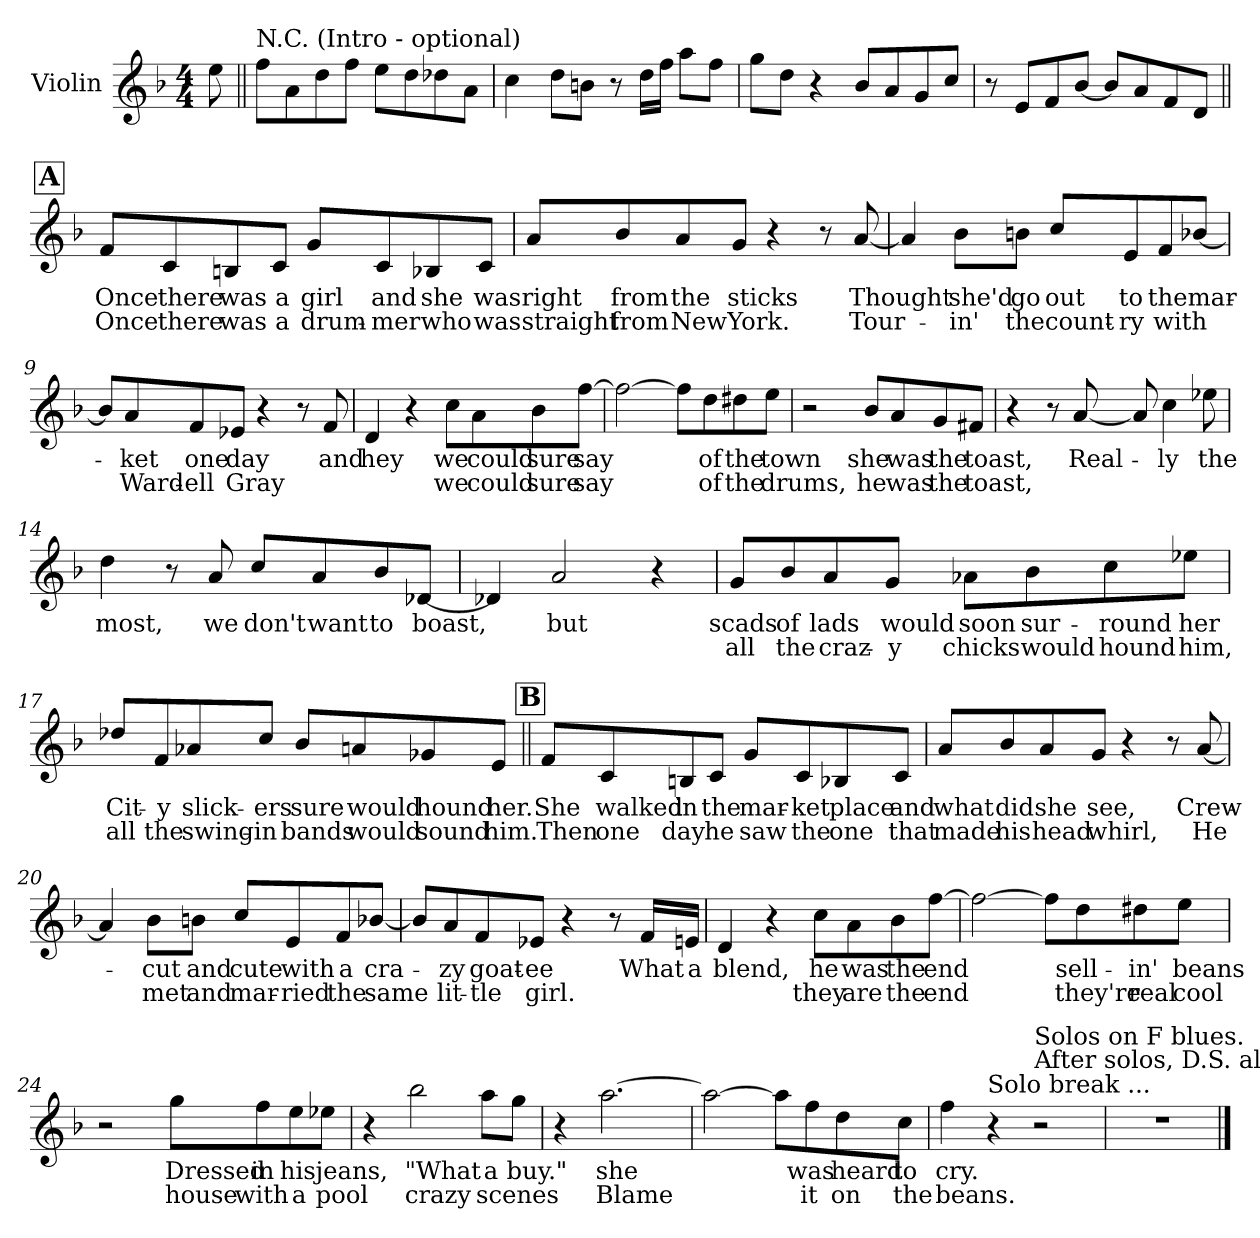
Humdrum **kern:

**kern	**text	**text
*part1	*part1	*part1
*staff1	*staff1	*staff1
*I"Violin	*	*
*I'Vln	*	*
*clefG2	*	*
*k[b-]	*	*
*F:	*	*
*M4/4	*	*
=1	=1	=1
8ee\	.	.
=2||	=2||	=2||
!LO:TX:a:t=N.C. (Intro - optional)	!	!
8ff\L	.	.
8a\	.	.
8dd\	.	.
8ff\J	.	.
8ee\L	.	.
8dd\	.	.
8dd-X\	.	.
8a\J	.	.
=3	=3	=3
4cc\	.	.
8dd\L	.	.
8bn\J	.	.
8r	.	.
16dd\L	.	.
16ff\J	.	.
8aa\L	.	.
8ff\J	.	.
=4	=4	=4
8gg\L	.	.
8dd\J	.	.
4r	.	.
8b-/L	.	.
8a/	.	.
8g/	.	.
8cc/J	.	.
=5	=5	=5
8r	.	.
8e/L	.	.
8f/	.	.
[8b-/J	.	.
8b-/L]	.	.
8a/	.	.
8f/	.	.
8d/J	.	.
!!LO:LB:g=z
!!LO:REH:place=s1:a:t=A
=6||	=6||	=6||
8f/L	Once	Once
8c/	there	there
8Bn/	was	was
8c/J	a	a
8g/L	girl	drum-
8c/	and	-mer
8B-X/	she	who
8c/J	was	was
=7	=7	=7
8a/L	right	straight
8b-/	from	from
8a/	the	New
8g/J	sticks	York.
4r	.	.
8r	.	.
[8a/	Thought	Tour-
!!LO:LB:g=z
=8	=8	=8
4a/]	.	.
8b-\L	she'd	-in'
8bn\J	go	the
8cc/L	out	count-
8e/	to	-ry
8f/	the	with
[8b-X/J	mar-	.
=9	=9	=9
8b-/L]	.	.
8a/	-ket	-Ward-
8f/	one	-ell
8e-X/J	day	Gray
4r	.	.
8r	.	.
8f/	and	.
=10	=10	=10
4d/	hey	.
4r	.	.
8cc\L	we	we
8a\	could	could
8b-\	sure	sure
[8ff\J	say	say
!!LO:LB:g=z
=11	=11	=11
2ff\_	.	.
8ff\L]	.	.
8dd\	of	of
8dd#X\	the	the
8ee\J	town	drums,
=12	=12	=12
2r	.	.
8b-/L	she	he
8a/	was	was
8g/	the	the
8f#X/J	toast,	toast,
=13	=13	=13
4r	.	.
8r	.	.
[8a/	Real-	.
8a/]	.	.
4cc\	-ly	.
8ee-X\	the	.
!!LO:LB:g=z
=14	=14	=14
4dd\	most,	.
8r	.	.
8a/	we	.
8cc/L	don't	.
8a/	want	.
8b-/	to	.
[8d-X/J	boast,	.
=15	=15	=15
4d-X/]	.	.
2a/	but	.
4r	.	.
=16	=16	=16
8g/L	scads	all
8b-/	of	the
8a/	lads	craz-
8g/J	would	-y
8a-X\L	soon	chicks
8b-\	sur-	would
8cc\	-round	hound
8ee-X\J	her	him,
!!LO:LB:g=z
=17	=17	=17
8dd-X/L	Cit-	all
8f/	-y	the
8a-X/	slick-	swing-
8cc/J	-ers	-in
8b-/L	sure	bands
8an/	would	would
8g-X/	hound	sound
8e/J	her.	him.
!!LO:REH:place=s1:a:t=B
=18||	=18||	=18||
8f/L	She	Then
8c/	walked	one
8Bn/	in	day
8c/J	the	he
8g/L	mar-	saw
8c/	-ket	the
8B-X/	place	one
8c/J	and	that
!!LO:LB:g=z
=19	=19	=19
8a/L	what	made
8b-/	did	his
8a/	she	head
8g/J	see,	whirl,
4r	.	.
8r	.	.
[8a/	Crew-	He
=20	=20	=20
4a/]	.	.
8b-\L	-cut	met
8bn\J	and	and
8cc/L	cute	mar-
8e/	with	-ried
8f/	a	the
[8b-X/J	cra-	same
=21	=21	=21
8b-/L]	.	.
8a/	-zy	lit-
8f/	goat-	-tle
8e-X/J	-ee	girl.
4r	.	.
8r	.	.
16f/L	What	.
16en/J	a	.
!!LO:LB:g=z
=22	=22	=22
4d/	blend,	.
4r	.	.
8cc\L	he	they
8a\	was	are
8b-\	the	the
[8ff\J	end	end
=23	=23	=23
2ff\_	.	.
8ff\L]	.	.
8dd\	sell-	they're
8dd#X\	-in'	real
8ee\J	beans	cool
=24	=24	=24
2r	.	.
8gg\L	Dressed	house
8ff\	in	with
8ee\	his	a
8ee-X\J	jeans,	pool
!!LO:LB:g=z
=25	=25	=25
4r	.	.
2bb-\	"What	crazy
8aa\L	a	scenes
8gg\J	buy."	.
=26	=26	=26
4r	.	.
[2.aa\	she	Blame
=27	=27	=27
2aa\_	.	.
8aa\L]	.	.
8ff\	was	it
8dd\	heard	on
8cc\J	to	the
=28	=28	=28
4ff\	cry.	beans.
!LO:TX:a:t=Solo break ...	!	!
4r	.	.
!LO:TX:a:t=Solos on F blues. \nAfter solos, D.S. al fine	!	!
2r	.	.
=29	=29	=29
1r	.	.
==	==	==
*-	*-	*-
